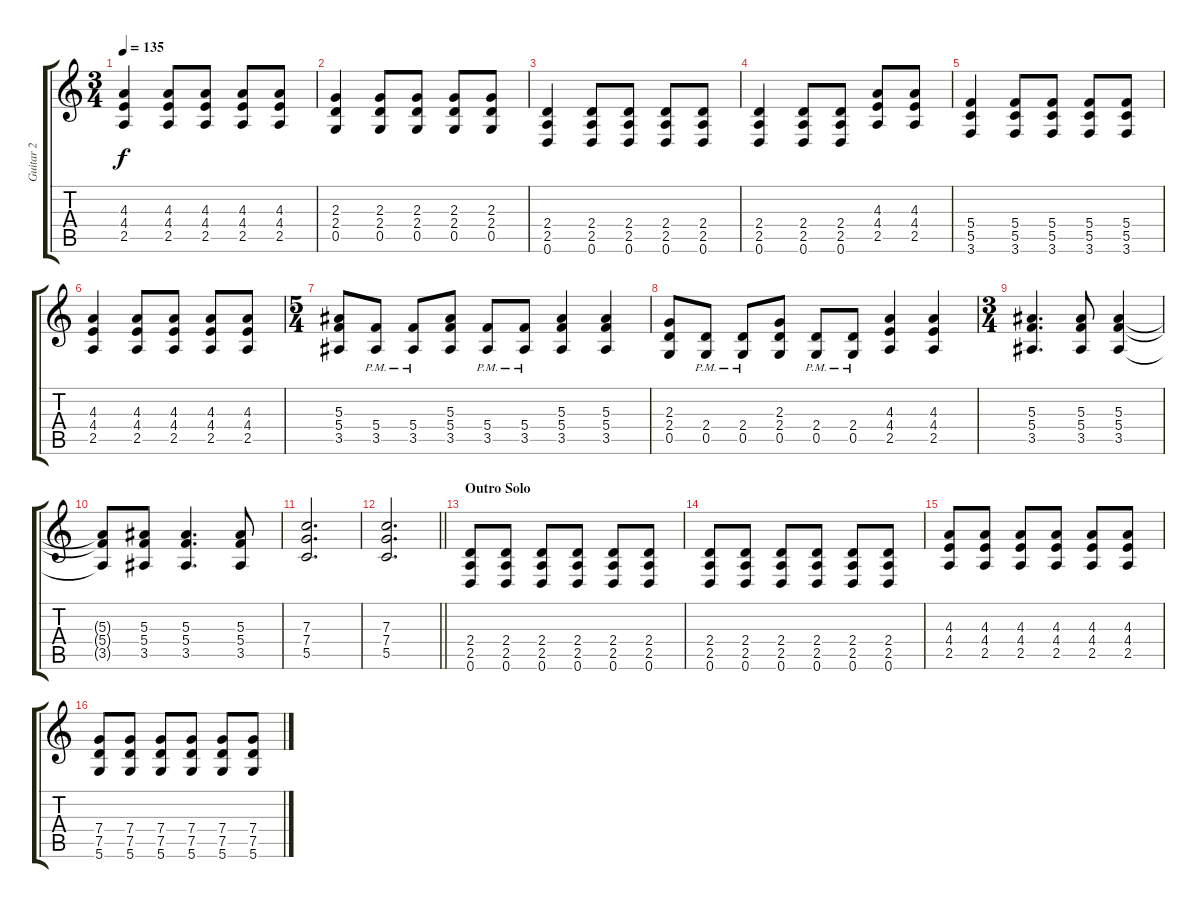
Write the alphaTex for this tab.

\track ("Guitar 2" "Guitar 2") {instrument distortionguitar}
\staff {score tabs}
\tuning (D4 A3 F3 C3 G2 D2) {hide}
\ts (3 4)
\tempo 135
\clef g2
\ks c
(4.3 4.4 2.5).4{dy f} (4.3 4.4 2.5).8 (4.3 4.4 2.5).8 (4.3 4.4 2.5).8 (4.3 4.4 2.5).8 |
(2.3 2.4 0.5).4 (2.3 2.4 0.5).8 (2.3 2.4 0.5).8 (2.3 2.4 0.5).8 (2.3 2.4 0.5).8 |
(2.4 2.5 0.6).4 (2.4 2.5 0.6).8 (2.4 2.5 0.6).8 (2.4 2.5 0.6).8 (2.4 2.5 0.6).8 |
(2.4 2.5 0.6).4 (2.4 2.5 0.6).8 (2.4 2.5 0.6).8 (4.3 4.4 2.5).8 (4.3 4.4 2.5).8 |
(5.4 5.5 3.6).4 (5.4 5.5 3.6).8 (5.4 5.5 3.6).8 (5.4 5.5 3.6).8 (5.4 5.5 3.6).8 |
(4.3 4.4 2.5).4 (4.3 4.4 2.5).8 (4.3 4.4 2.5).8 (4.3 4.4 2.5).8 (4.3 4.4 2.5).8 |
\ts (5 4)
(5.3 5.4 3.5).8 (5.4{pm} 3.5{pm}).8 (5.4{pm} 3.5{pm}).8 (5.3 5.4 3.5).8 (5.4{pm} 3.5{pm}).8 (5.4{pm} 3.5{pm}).8 (5.3 5.4 3.5).4 (5.3 5.4 3.5).4 |
(2.3 2.4 0.5).8 (2.4{pm} 0.5{pm}).8 (2.4{pm} 0.5{pm}).8 (2.3 2.4 0.5).8 (2.4{pm} 0.5{pm}).8 (2.4{pm} 0.5{pm}).8 (4.3 4.4 2.5).4 (4.3 4.4 2.5).4 |
\ts (3 4)
(5.3 5.4 3.5).4{d} (5.3 5.4 3.5).8 (5.3 5.4 3.5).4 |
(5.3{t} 5.4{t} 3.5{t}).8 (5.3 5.4 3.5).8 (5.3 5.4 3.5).4{d} (5.3 5.4 3.5).8 |
(7.3 7.4 5.5).2{d} |
\barLineRight lightlight
(7.3 7.4 5.5).2{d} |
\section ("" "Outro Solo")
(2.4 2.5 0.6).8 (2.4 2.5 0.6).8 (2.4 2.5 0.6).8 (2.4 2.5 0.6).8 (2.4 2.5 0.6).8 (2.4 2.5 0.6).8 |
(2.4 2.5 0.6).8 (2.4 2.5 0.6).8 (2.4 2.5 0.6).8 (2.4 2.5 0.6).8 (2.4 2.5 0.6).8 (2.4 2.5 0.6).8 |
(4.3 4.4 2.5).8 (4.3 4.4 2.5).8 (4.3 4.4 2.5).8 (4.3 4.4 2.5).8 (4.3 4.4 2.5).8 (4.3 4.4 2.5).8 |
(7.4 7.5 5.6).8 (7.4 7.5 5.6).8 (7.4 7.5 5.6).8 (7.4 7.5 5.6).8 (7.4 7.5 5.6).8 (7.4 7.5 5.6).8
